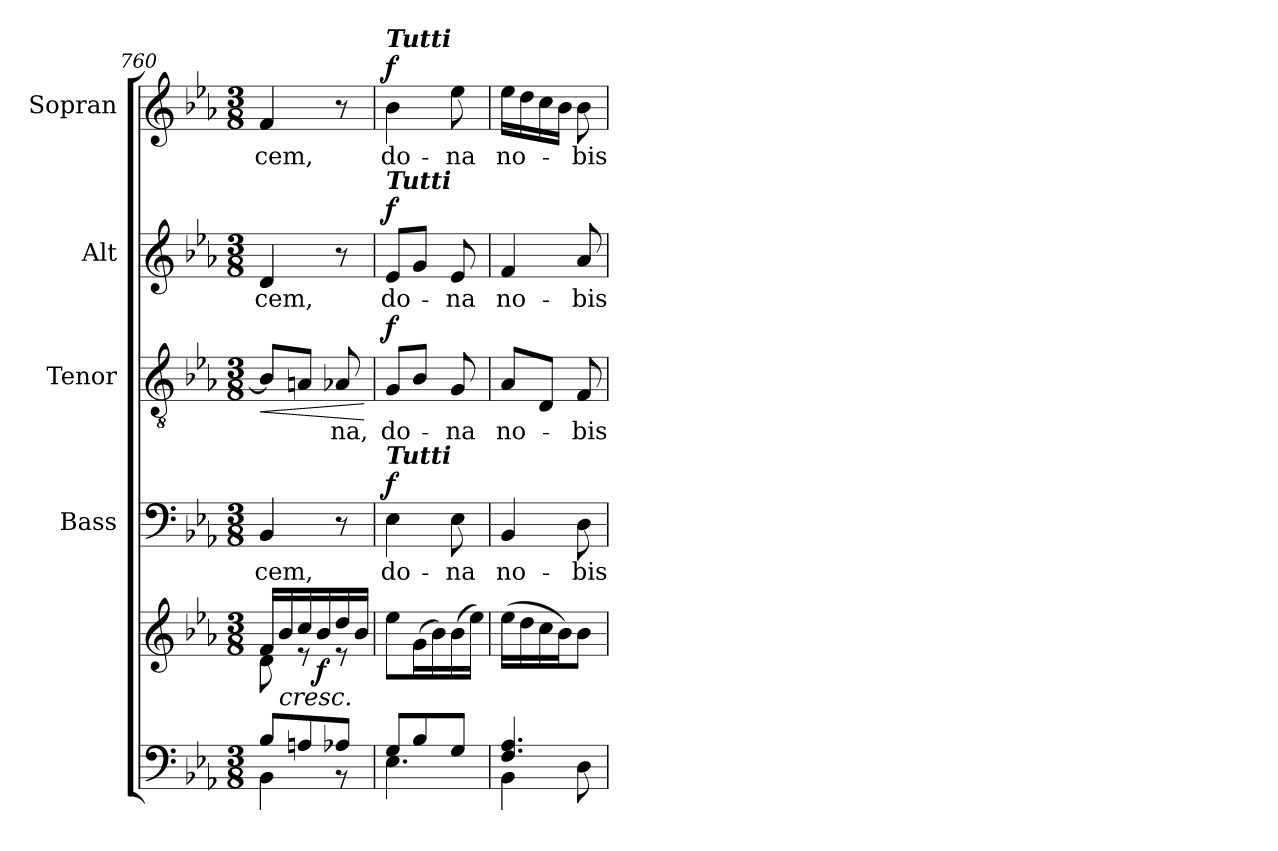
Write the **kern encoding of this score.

**kern	**kern	**dynam	**kern	**text	**dynam	**kern	**text	**dynam	**kern	**text	**dynam	**kern	**text	**dynam
*part5	*part5	*part5	*part4	*part4	*part4	*part3	*part3	*part3	*part2	*part2	*part2	*part1	*part1	*part1
*staff6	*staff5	*staff5/6	*staff4	*staff4	*staff4	*staff3	*staff3	*staff3	*staff2	*staff2	*staff2	*staff1	*staff1	*staff1
*	*	*	*I"Bass	*	*	*I"Tenor	*	*	*I"Alt	*	*	*I"Sopran	*	*
*	*	*	*I'B.	*	*	*I'T.	*	*	*I'A.	*	*	*I'S.	*	*
!!LO:PB:g=z
*clefF4	*clefG2	*	*clefF4	*	*	*clefGv2	*	*	*clefG2	*	*	*clefG2	*	*
*k[b-e-a-]	*k[b-e-a-]	*	*k[b-e-a-]	*	*	*k[b-e-a-]	*	*	*k[b-e-a-]	*	*	*k[b-e-a-]	*	*
*E-:	*E-:	*	*E-:	*	*	*E-:	*	*	*E-:	*	*	*E-:	*	*
*M3/8	*M3/8	*	*M3/8	*	*	*M3/8	*	*	*M3/8	*	*	*M3/8	*	*
=760	=760	=760	=760	=760	=760	=760	=760	=760	=760	=760	=760	=760	=760	=760
*^	*^	*	*	*	*	*	*	*	*	*	*	*	*	*
!	!	!	!	!	!	!LO:LY:b	!	!	!	!LO:HP:b	!	!LO:LY:b	!	!	!LO:LY:b	!
8B-/L	4BB-\	16f/LL	8d\	.	4BB-/	-cem,	.	8B-/L]	.	<	4d/	-cem,	.	4f/	-cem,	.
!	!	!	!	!LO:HP:b	!	!	!	!	!	!	!	!	!	!	!	!
.	.	16b-/	.	<	.	.	.	.	.	.	.	.	.	.	.	.
8An/	.	16cc/	8rd	.	.	.	.	8An/J	.	.	.	.	.	.	.	.
!	!	!	!	!LO:DY:b	!	!	!	!	!	!	!	!	!	!	!	!
.	.	16b-/	.	f	.	.	.	.	.	.	.	.	.	.	.	.
!	!	!	!	!	!	!	!	!	!LO:LY:b	!	!	!	!	!	!	!
8A-X/J	8rBB	16dd/	8rd	.	8r	.	.	8A-X/	-na,	.	8r	.	.	8r	.	.
.	.	16b-/JJ	.	[	.	.	.	.	.	.	.	.	.	.	.	.
*v	*v	*	*	*	*	*	*	*	*	*	*	*	*	*	*	*
*	*v	*v	*	*	*	*	*	*	*	*	*	*	*	*	*
.	.	.	.	.	.	.	.	[	.	.	.	.	.	.
=761	=761	=761	=761	=761	=761	=761	=761	=761	=761	=761	=761	=761	=761	=761
*^	*	*	*	*	*	*	*	*	*	*	*	*	*	*
!	!	!	!	!	!	!	!	!	!	!	!	!	!LO:TX:a:Bi:t=Tutti	!	!
!	!	!	!	!	!	!	!	!	!	!LO:TX:a:Bi:t=Tutti	!	!	!	!	!
!	!	!	!	!LO:TX:a:Bi:t=Tutti	!	!	!	!	!	!	!	!	!	!	!
!	!	!	!	!	!LO:LY:b	!LO:DY:a	!	!LO:LY:b	!LO:DY:a	!	!LO:LY:b	!LO:DY:a	!	!LO:LY:b	!LO:DY:a
8G/L	4.E-\	8ee-\L	.	4E-\	do-	f	8G/L	do-	f	8e-/L	do-	f	4b-\	do-	f
8B-/	.	(>16g\L	.	.	.	.	8B-/J	.	.	8g/J	.	.	.	.	.
.	.	16b-\)	.	.	.	.	.	.	.	.	.	.	.	.	.
!	!	!	!	!	!LO:LY:b	!	!	!LO:LY:b	!	!	!LO:LY:b	!	!	!LO:LY:b	!
8G/J	.	(>16b-\	.	8E-\	-na	.	8G/	-na	.	8e-/	-na	.	8ee-\	-na	.
.	.	16ee-\JJ)	.	.	.	.	.	.	.	.	.	.	.	.	.
=762	=762	=762	=762	=762	=762	=762	=762	=762	=762	=762	=762	=762	=762	=762	=762
!	!	!	!	!	!LO:LY:b	!	!	!LO:LY:b	!	!	!LO:LY:b	!	!	!LO:LY:b	!
4.F/ 4.A-/	4BB-\	(>16ee-\LL	.	4BB-/	no-	.	8A-/L	no-	.	4f/	no-	.	16ee-\LL	no-	.
.	.	16dd\	.	.	.	.	.	.	.	.	.	.	16dd\	.	.
.	.	16cc\	.	.	.	.	8D/J	.	.	.	.	.	16cc\	.	.
.	.	16b-\J)	.	.	.	.	.	.	.	.	.	.	16b-\JJ	.	.
!	!	!	!	!	!LO:LY:b	!	!	!LO:LY:b	!	!	!LO:LY:b	!	!	!LO:LY:b	!
.	8D\	8b-\J	.	8D\	-bis	.	8F/	-bis	.	8a-/	-bis	.	8b-\	-bis	.
*v	*v	*	*	*	*	*	*	*	*	*	*	*	*	*	*
=	=	=	=	=	=	=	=	=	=	=	=	=	=	=
*-	*-	*-	*-	*-	*-	*-	*-	*-	*-	*-	*-	*-	*-	*-
